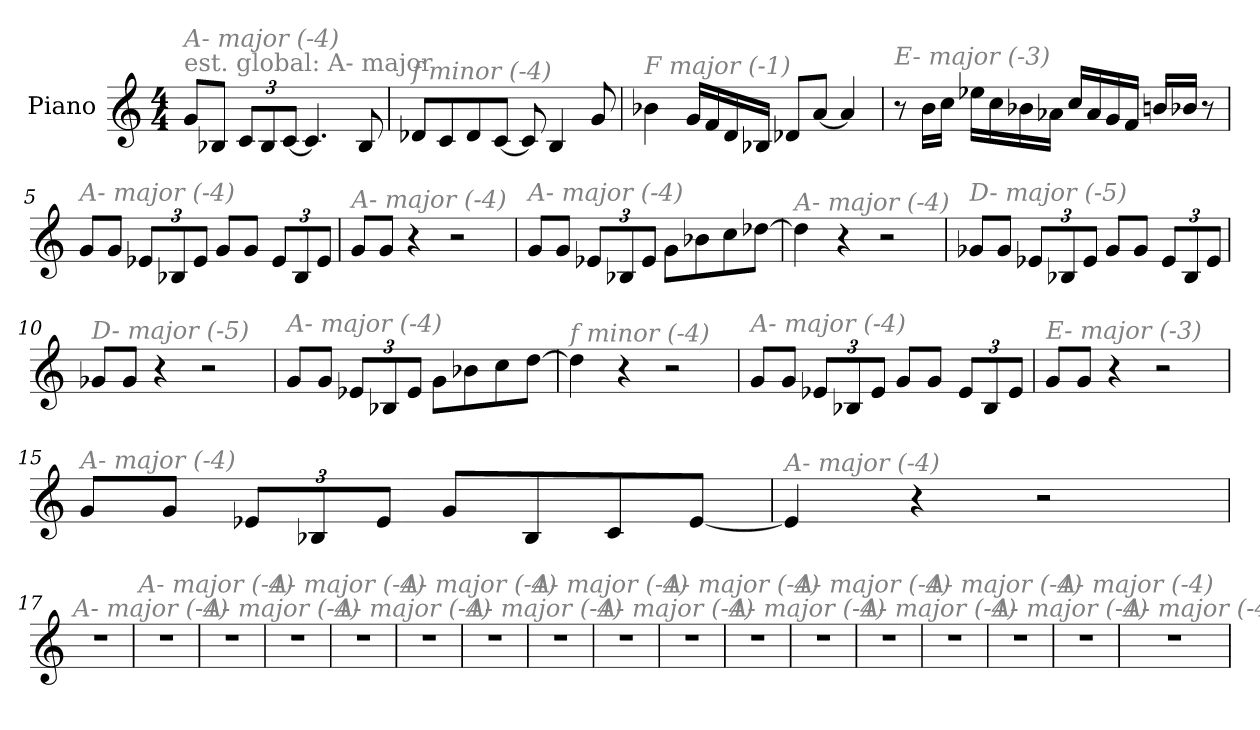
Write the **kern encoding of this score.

**kern
*part1
*staff1
*I"Piano
*I'Pno
*clefG2
*k[]
*M4/4
*MM125
=1
!LO:TX:a:color=#808080:t=est. global&colon; A- major
!LO:TX:i:color=#808080:t=A- major (-4)
8g/L
8B-X/J
*Xbrackettup
12c/L
12B-/
[12c/J
4.c/]
8B-/
=2
!LO:TX:i:color=#808080:t=f minor (-4)
8d-X/L
8c/
8d-/
[8c/J
8c/]
4B/
8g/
=3
!LO:TX:i:color=#808080:t=F major (-1)
4b-X\
16g/LL
16f/
16d/
16B-X/JJ
8d-X/L
[8a/J
4a/]
!!LO:LB:g=z
=4
!LO:TX:i:color=#808080:t=E- major (-3)
8r
16b\LL
16cc\JJ
16ee-X\LL
16cc\
16b-X\
16a-X\JJ
16cc/LL
16a-/
16g/
16f/JJ
16bn/LL
16b-X/JJ
8r
=5
!LO:TX:i:color=#808080:t=A- major (-4)
8g/L
8g/J
12e-X/L
12B-X/
12e-/J
8g/L
8g/J
12e-/L
12B-/
12e-/J
=6
!LO:TX:i:color=#808080:t=A- major (-4)
8g/L
8g/J
4r
2r
!!LO:LB:g=z
=7
!LO:TX:i:color=#808080:t=A- major (-4)
8g/L
8g/J
12e-X/L
12B-X/
12e-/J
8g\L
8b-X\
8cc\
[8dd-X\J
=8
!LO:TX:i:color=#808080:t=A- major (-4)
4dd-\]
4r
2r
=9
!LO:TX:i:color=#808080:t=D- major (-5)
8g-X/L
8g-/J
12e-X/L
12B-X/
12e-/J
8g-/L
8g-/J
12e-/L
12B-/
12e-/J
=10
!LO:TX:i:color=#808080:t=D- major (-5)
8g-X/L
8g-/J
4r
2r
!!LO:LB:g=z
=11
!LO:TX:i:color=#808080:t=A- major (-4)
8g/L
8g/J
12e-X/L
12B-X/
12e-/J
8g\L
8b-X\
8cc\
[8dd\J
=12
!LO:TX:i:color=#808080:t=f minor (-4)
4dd\]
4r
2r
=13
!LO:TX:i:color=#808080:t=A- major (-4)
8g/L
8g/J
12e-X/L
12B-X/
12e-/J
8g/L
8g/J
12e-/L
12B-/
12e-/J
=14
!LO:TX:i:color=#808080:t=E- major (-3)
8g/L
8g/J
4r
2r
!!LO:LB:g=z
=15
!LO:TX:i:color=#808080:t=A- major (-4)
8g/L
8g/J
12e-X/L
12B-X/
12e-/J
8g/L
8B-/
8c/
[8e-/J
=16
!LO:TX:i:color=#808080:t=A- major (-4)
4e-/]
4r
2r
=17
!LO:TX:i:color=#808080:t=A- major (-4)
1r
=18
!LO:TX:i:color=#808080:t=A- major (-4)
1r
=19
!LO:TX:i:color=#808080:t=A- major (-4)
1r
=20
!LO:TX:i:color=#808080:t=A- major (-4)
1r
=21
!LO:TX:i:color=#808080:t=A- major (-4)
1r
=22
!LO:TX:i:color=#808080:t=A- major (-4)
1r
!!LO:LB:g=z
=23
!LO:TX:i:color=#808080:t=A- major (-4)
1r
=24
!LO:TX:i:color=#808080:t=A- major (-4)
1r
=25
!LO:TX:i:color=#808080:t=A- major (-4)
1r
=26
!LO:TX:i:color=#808080:t=A- major (-4)
1r
=27
!LO:TX:i:color=#808080:t=A- major (-4)
1r
=28
!LO:TX:i:color=#808080:t=A- major (-4)
1r
=29
!LO:TX:i:color=#808080:t=A- major (-4)
1r
=30
!LO:TX:i:color=#808080:t=A- major (-4)
1r
=31
!LO:TX:i:color=#808080:t=A- major (-4)
1r
=32
!LO:TX:i:color=#808080:t=A- major (-4)
1r
=33
!LO:TX:i:color=#808080:t=A- major (-4)
1r
=
*-
